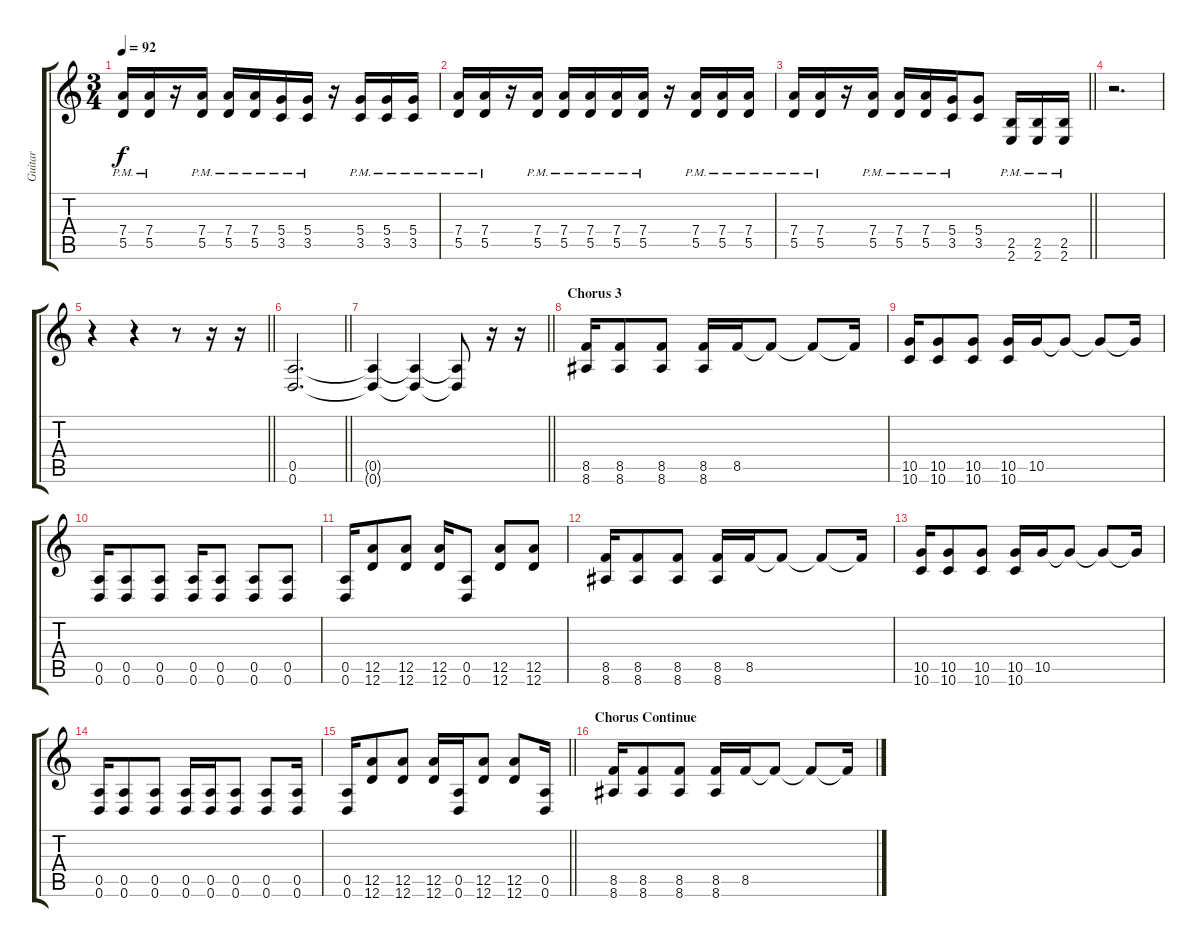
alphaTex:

\track ("Guitar" "Guitar") {instrument overdrivenguitar}
\staff {score tabs}
\tuning (E4 B3 G3 D3 A2 D2) {hide}
\ts (3 4)
\tempo 92
\clef g2
\ks c
(7.4{pm} 5.5{pm}).16{dy f} (7.4{pm} 5.5{pm}).16 r.16 (7.4{pm} 5.5{pm}).16 (7.4{pm} 5.5{pm}).16 (7.4{pm} 5.5{pm}).16 (5.4{pm} 3.5{pm}).16 (5.4{pm} 3.5{pm}).16 r.16 (5.4{pm} 3.5{pm}).16 (5.4{pm} 3.5{pm}).16 (5.4{pm} 3.5{pm}).16 |
(7.4{pm} 5.5{pm}).16 (7.4{pm} 5.5{pm}).16 r.16 (7.4{pm} 5.5{pm}).16 (7.4{pm} 5.5{pm}).16 (7.4{pm} 5.5{pm}).16 (7.4{pm} 5.5{pm}).16 (7.4{pm} 5.5{pm}).16 r.16 (7.4{pm} 5.5{pm}).16 (7.4{pm} 5.5{pm}).16 (7.4{pm} 5.5{pm}).16 |
\barLineRight lightlight
(7.4{pm} 5.5{pm}).16 (7.4{pm} 5.5{pm}).16 r.16 (7.4{pm} 5.5{pm}).16 (7.4{pm} 5.5{pm}).16 (7.4{pm} 5.5{pm}).16 (5.4{pm} 3.5{pm}).16 (5.4 3.5).8 (2.5{pm} 2.6{pm}).16 (2.5{pm} 2.6{pm}).16 (2.5{pm} 2.6{pm}).16 |
\section ("" "")
r.2{d} |
\barLineRight lightlight
r.4{volume 0} r.4 r.8 r.16{volume 13} r.16 |
\section ("" "")
\barLineRight lightlight
(0.5 0.6).2{d} |
\barLineRight lightlight
(0.5{t} 0.6{t}).4{volume 0} (0.5{t} 0.6{t}).4 (0.5{t} 0.6{t}).8 r.16{volume 13} r.16 |
\section ("" "Chorus 3")
(8.5 8.6).16 (8.5 8.6).8 (8.5 8.6).8 (8.5 8.6).16 8.5.16 8.5{t}.8 8.5{t}.8 8.5{t}.16 |
(10.5 10.6).16 (10.5 10.6).8 (10.5 10.6).8 (10.5 10.6).16 10.5.16 10.5{t}.8 10.5{t}.8 10.5{t}.16 |
(0.5 0.6).16 (0.5 0.6).8 (0.5 0.6).8 (0.5 0.6).16 (0.5 0.6).8 (0.5 0.6).8 (0.5 0.6).8 |
(0.5 0.6).16 (12.5 12.6).8 (12.5 12.6).8 (12.5 12.6).16 (0.5 0.6).8 (12.5 12.6).8 (12.5 12.6).8 |
(8.5 8.6).16 (8.5 8.6).8 (8.5 8.6).8 (8.5 8.6).16 8.5.16 8.5{t}.8 8.5{t}.8 8.5{t}.16 |
(10.5 10.6).16 (10.5 10.6).8 (10.5 10.6).8 (10.5 10.6).16 10.5.16 10.5{t}.8 10.5{t}.8 10.5{t}.16 |
(0.5 0.6).16 (0.5 0.6).8 (0.5 0.6).8 (0.5 0.6).16 (0.5 0.6).16 (0.5 0.6).8 (0.5 0.6).8 (0.5 0.6).16 |
\barLineRight lightlight
(0.5 0.6).16 (12.5 12.6).8 (12.5 12.6).8 (12.5 12.6).16 (0.5 0.6).16 (12.5 12.6).8 (12.5 12.6).8 (0.5 0.6).16 |
\section ("" "Chorus Continue")
(8.5 8.6).16 (8.5 8.6).8 (8.5 8.6).8 (8.5 8.6).16 8.5.16 8.5{t}.8 8.5{t}.8 8.5{t}.16
